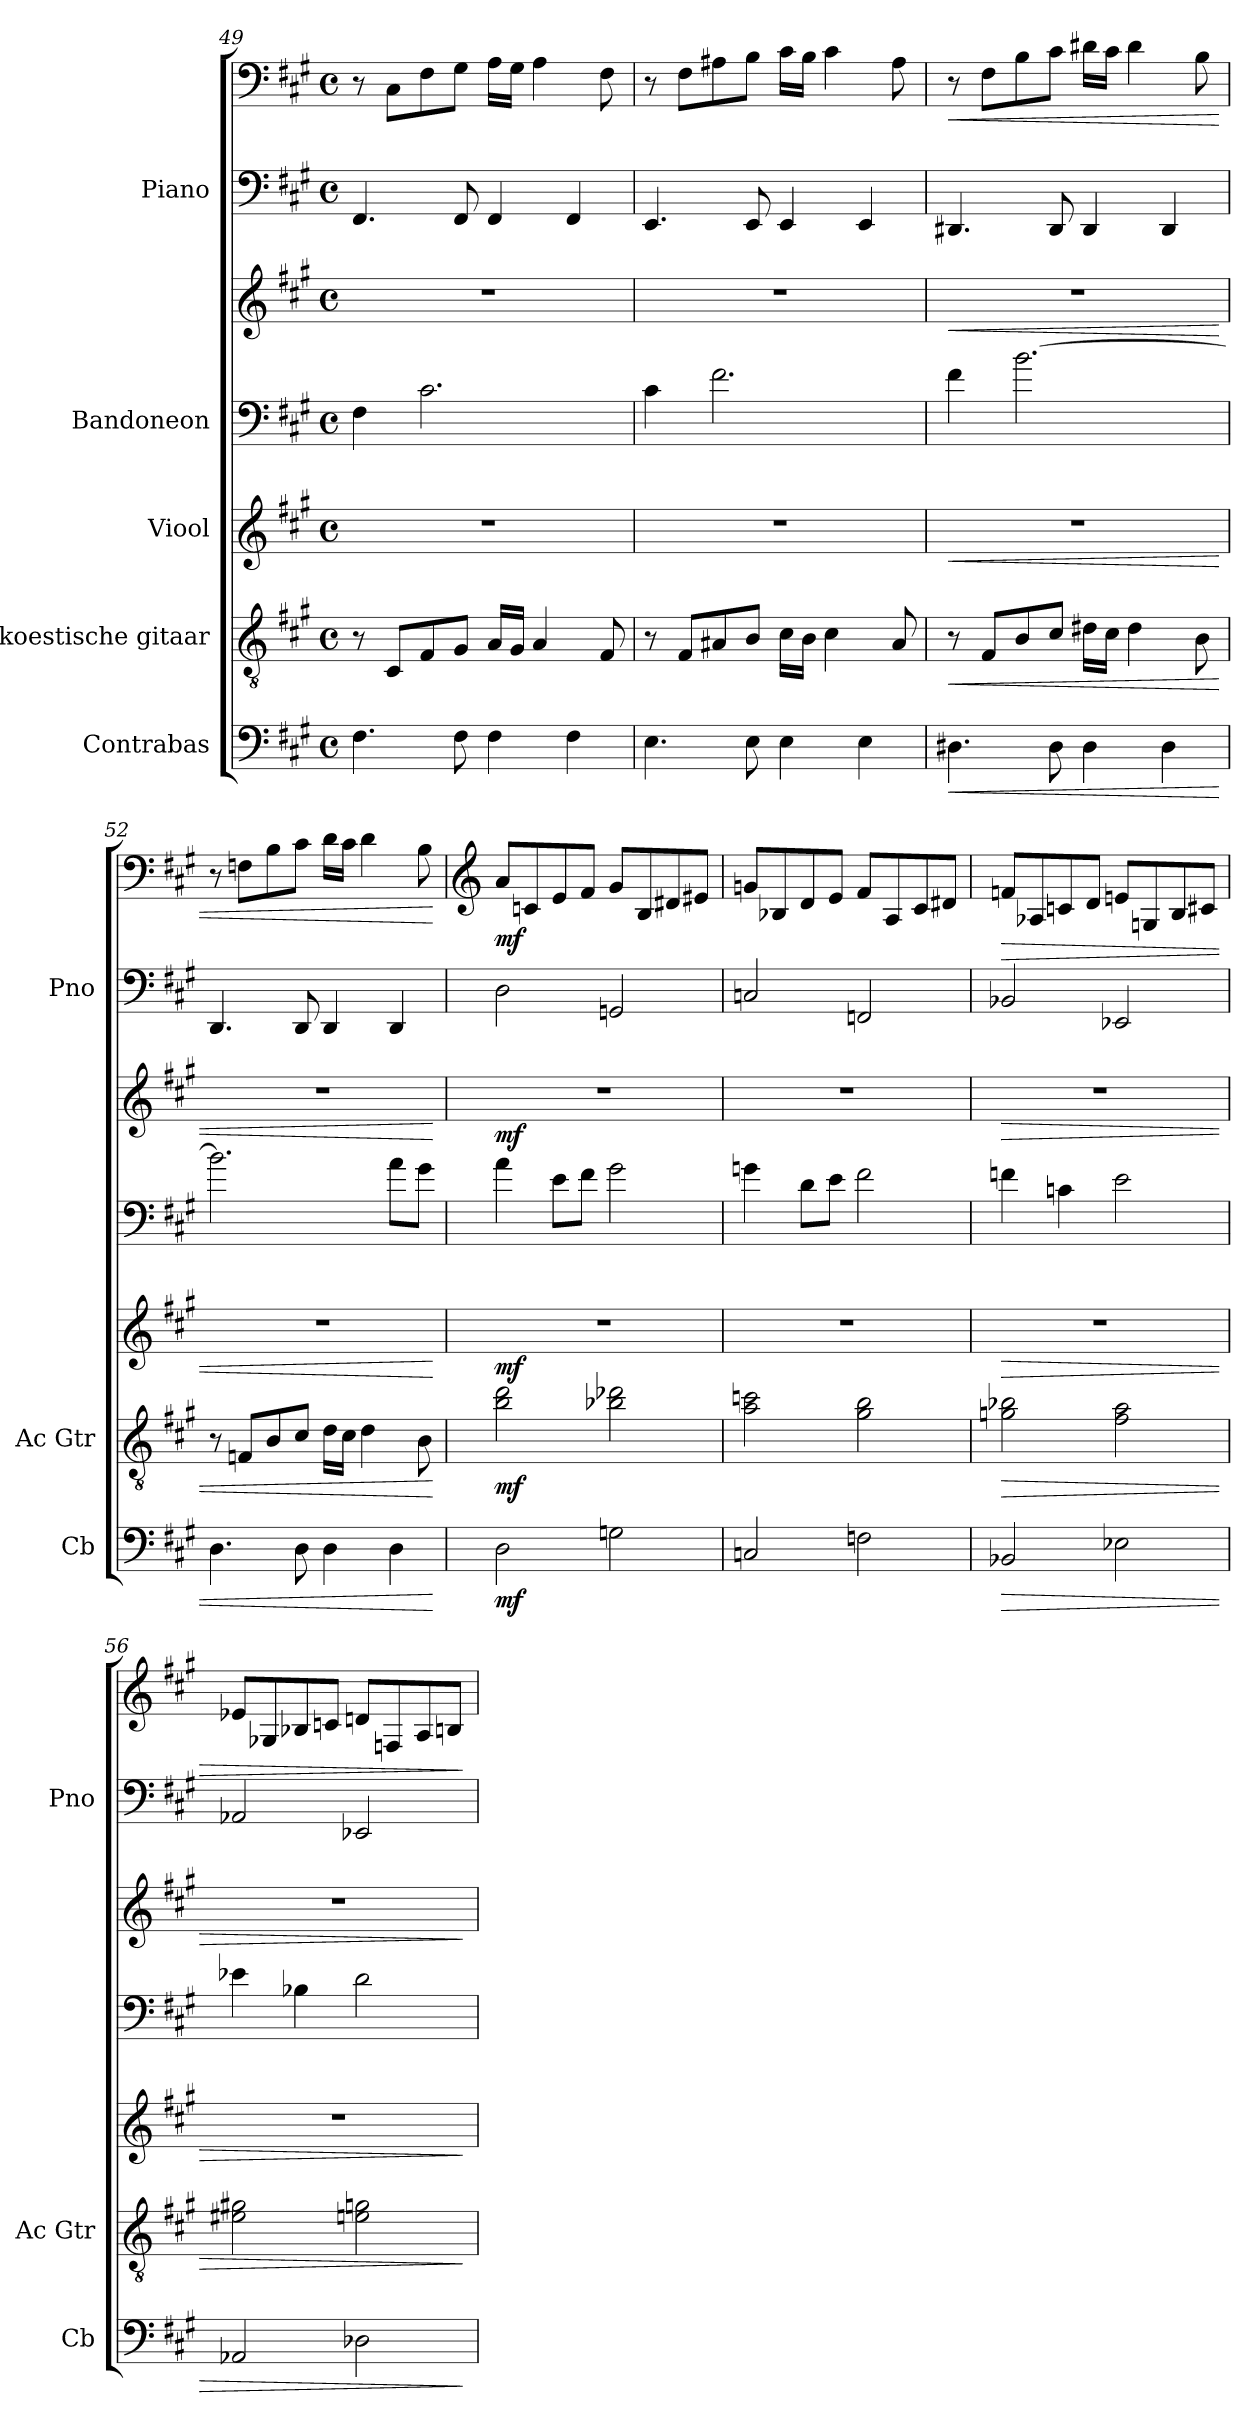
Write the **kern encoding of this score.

**kern	**dynam	**kern	**dynam	**kern	**dynam	**kern	**kern	**dynam	**kern	**kern	**dynam
*part5	*part5	*part4	*part4	*part3	*part3	*part2	*part2	*part2	*part1	*part1	*part1
*staff7	*staff7	*staff6	*staff6	*staff5	*staff5	*staff4	*staff3	*staff3/4	*staff2	*staff1	*staff1/2
*I"Contrabas	*	*I"Akoestische gitaar	*	*I"Viool	*	*I"Bandoneon	*	*	*I"Piano	*	*
*I'Cb	*	*I'Ac Gtr	*	*	*	*	*	*	*I'Pno	*	*
*clefF4	*	*clefGv2	*	*clefG2	*	*clefF4	*clefG2	*	*clefF4	*clefF4	*
*ITrd7c12	*	*	*	*	*	*	*	*	*	*	*
*k[f#c#g#]	*	*k[f#c#g#]	*	*k[f#c#g#]	*	*k[f#c#g#]	*k[f#c#g#]	*	*k[f#c#g#]	*k[f#c#g#]	*
*M4/4	*	*M4/4	*	*M4/4	*	*M4/4	*M4/4	*	*M4/4	*M4/4	*
*met(c)	*	*met(c)	*	*met(c)	*	*met(c)	*met(c)	*	*met(c)	*met(c)	*
=49	=49	=49	=49	=49	=49	=49	=49	=49	=49	=49	=49
4.FF#\	.	8r	.	1r	.	4F#\	1r	.	4.FF#/	8r	.
.	.	8C#/L	.	.	.	.	.	.	.	8C#\L	.
.	.	8F#/	.	.	.	2.c#\	.	.	.	8F#\	.
8FF#\	.	8G#/J	.	.	.	.	.	.	8FF#/	8G#\J	.
4FF#\	.	16A/LL	.	.	.	.	.	.	4FF#/	16A\LL	.
.	.	16G#/JJ	.	.	.	.	.	.	.	16G#\JJ	.
.	.	4A/	.	.	.	.	.	.	.	4A\	.
4FF#\	.	.	.	.	.	.	.	.	4FF#/	.	.
.	.	8F#/	.	.	.	.	.	.	.	8F#\	.
!!LO:LB:g=z
=50	=50	=50	=50	=50	=50	=50	=50	=50	=50	=50	=50
4.EE\	.	8r	.	1r	.	4c#\	1r	.	4.EE/	8r	.
.	.	8F#/L	.	.	.	.	.	.	.	8F#\L	.
.	.	8A#X/	.	.	.	2.f#\	.	.	.	8A#X\	.
8EE\	.	8B/J	.	.	.	.	.	.	8EE/	8B\J	.
4EE\	.	16c#\LL	.	.	.	.	.	.	4EE/	16c#\LL	.
.	.	16B\JJ	.	.	.	.	.	.	.	16B\JJ	.
.	.	4c#\	.	.	.	.	.	.	.	4c#\	.
4EE\	.	.	.	.	.	.	.	.	4EE/	.	.
.	.	8A#/	.	.	.	.	.	.	.	8A#\	.
=51	=51	=51	=51	=51	=51	=51	=51	=51	=51	=51	=51
!	!LO:HP:b	!	!LO:HP:b	!	!LO:HP:b	!	!	!LO:HP:b	!	!	!LO:HP:b
4.DD#X\	<	8r	<	1r	<	4f#\	1r	<	4.DD#X/	8r	<
.	.	8F#/L	.	.	.	.	.	.	.	8F#\L	.
.	.	8B/	.	.	.	[2.b\	.	.	.	8B\	.
8DD#\	.	8c#/J	.	.	.	.	.	.	8DD#/	8c#\J	.
4DD#\	.	16d#X\LL	.	.	.	.	.	.	4DD#/	16d#X\LL	.
.	.	16c#\JJ	.	.	.	.	.	.	.	16c#\JJ	.
.	.	4d#\	.	.	.	.	.	.	.	4d#\	.
4DD#\	.	.	.	.	.	.	.	.	4DD#/	.	.
.	.	8B\	.	.	.	.	.	.	.	8B\	.
=52	=52	=52	=52	=52	=52	=52	=52	=52	=52	=52	=52
4.DD\	.	8r	.	1r	.	2.b\]	1r	.	4.DD/	8r	.
.	.	8Fn/L	.	.	.	.	.	.	.	8Fn\L	.
.	.	8B/	.	.	.	.	.	.	.	8B\	.
8DD\	.	8c#/J	.	.	.	.	.	.	8DD/	8c#\J	.
4DD\	.	16d\LL	.	.	.	.	.	.	4DD/	16d\LL	.
.	.	16c#\JJ	.	.	.	.	.	.	.	16c#\JJ	.
.	.	4d\	.	.	.	.	.	.	.	4d\	.
4DD\	.	.	.	.	.	8a\L	.	.	4DD/	.	.
.	.	8B\	.	.	.	8g#\J	.	.	.	8B\	.
.	[	.	[	.	[	.	.	[	.	.	[
=53	=53	=53	=53	=53	=53	=53	=53	=53	=53	=53	=53
*	*	*	*	*	*	*	*	*	*	*clefG2	*
!	!LO:DY:b	!	!LO:DY:b	!	!LO:DY:b	!	!	!LO:DY:b	!	!	!LO:DY:b
2DD\	mf	2b\ 2dd\	mf	1r	mf	4a\	1r	mf	2D\	8a/L	mf
.	.	.	.	.	.	.	.	.	.	8cn/	.
.	.	.	.	.	.	8e\L	.	.	.	8e/	.
.	.	.	.	.	.	8f#\J	.	.	.	8f#/J	.
2GGn\	.	2b-X\ 2dd-X\	.	.	.	2g#\	.	.	2GGn/	8g#/L	.
.	.	.	.	.	.	.	.	.	.	8B/	.
.	.	.	.	.	.	.	.	.	.	8d#X/	.
.	.	.	.	.	.	.	.	.	.	8e#X/J	.
!!LO:PB:g=z
=54	=54	=54	=54	=54	=54	=54	=54	=54	=54	=54	=54
2CCn/	.	2a\ 2ccn\	.	1r	.	4gn\	1r	.	2Cn/	8gn/L	.
.	.	.	.	.	.	.	.	.	.	8B-X/	.
.	.	.	.	.	.	8d\L	.	.	.	8d/	.
.	.	.	.	.	.	8e\J	.	.	.	8e/J	.
2FFn\	.	2g#\ 2b\	.	.	.	2f#\	.	.	2FFn/	8f#/L	.
.	.	.	.	.	.	.	.	.	.	8A/	.
.	.	.	.	.	.	.	.	.	.	8c#/	.
.	.	.	.	.	.	.	.	.	.	8d#X/J	.
=55	=55	=55	=55	=55	=55	=55	=55	=55	=55	=55	=55
!	!LO:HP:b	!	!LO:HP:b	!	!LO:HP:b	!	!	!LO:HP:b	!	!	!LO:HP:b
2BBB-X/	>	2gn\ 2b-X\	>	1r	>	4fn\	1r	>	2BB-X/	8fn/L	>
.	.	.	.	.	.	.	.	.	.	8A-X/	.
.	.	.	.	.	.	4cn\	.	.	.	8cn/	.
.	.	.	.	.	.	.	.	.	.	8d/J	.
2EE-X\	.	2f#\ 2a\	.	.	.	2e\	.	.	2EE-X/	8en/L	.
.	.	.	.	.	.	.	.	.	.	8Gn/	.
.	.	.	.	.	.	.	.	.	.	8B/	.
.	.	.	.	.	.	.	.	.	.	8c#X/J	.
=56	=56	=56	=56	=56	=56	=56	=56	=56	=56	=56	=56
2AAA-X/	.	2e#X\ 2g#X\	.	1r	.	4e-X\	1r	.	2AA-X/	8e-X/L	.
.	.	.	.	.	.	.	.	.	.	8G-X/	.
.	.	.	.	.	.	4B-X\	.	.	.	8B-X/	.
.	.	.	.	.	.	.	.	.	.	8cn/J	.
2DD-X\	.	2en\ 2gn\	.	.	.	2d\	.	.	2EE-X/	8dn/L	.
.	.	.	.	.	.	.	.	.	.	8Fn/	.
.	.	.	.	.	.	.	.	.	.	8A/	.
.	.	.	.	.	.	.	.	.	.	8Bn/J	.
.	]	.	]	.	]	.	.	]	.	.	]
=	=	=	=	=	=	=	=	=	=	=	=
*-	*-	*-	*-	*-	*-	*-	*-	*-	*-	*-	*-
